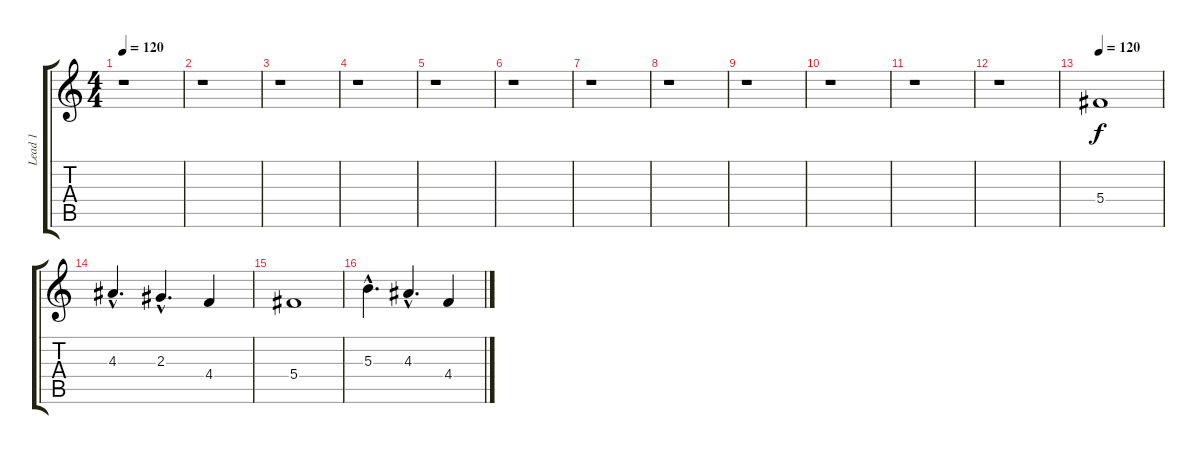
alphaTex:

\track ("Lead 1" "Lead 1") {instrument distortionguitar}
\staff {score tabs}
\tuning (Eb4 Bb3 Gb3 Db3 Ab2 Eb2) {hide}
\ts (4 4)
\tempo 120
\clef g2
\ks c
r.1{dy f} |
r.1 |
r.1 |
r.1 |
r.1 |
r.1 |
r.1 |
r.1 |
r.1 |
r.1 |
r.1 |
r.1 |
\tempo 120
5.4.1 |
4.3{hac}.4{d} 2.3{hac}.4{d} 4.4.4 |
5.4.1 |
5.3{hac}.4{d} 4.3{hac}.4{d} 4.4.4
